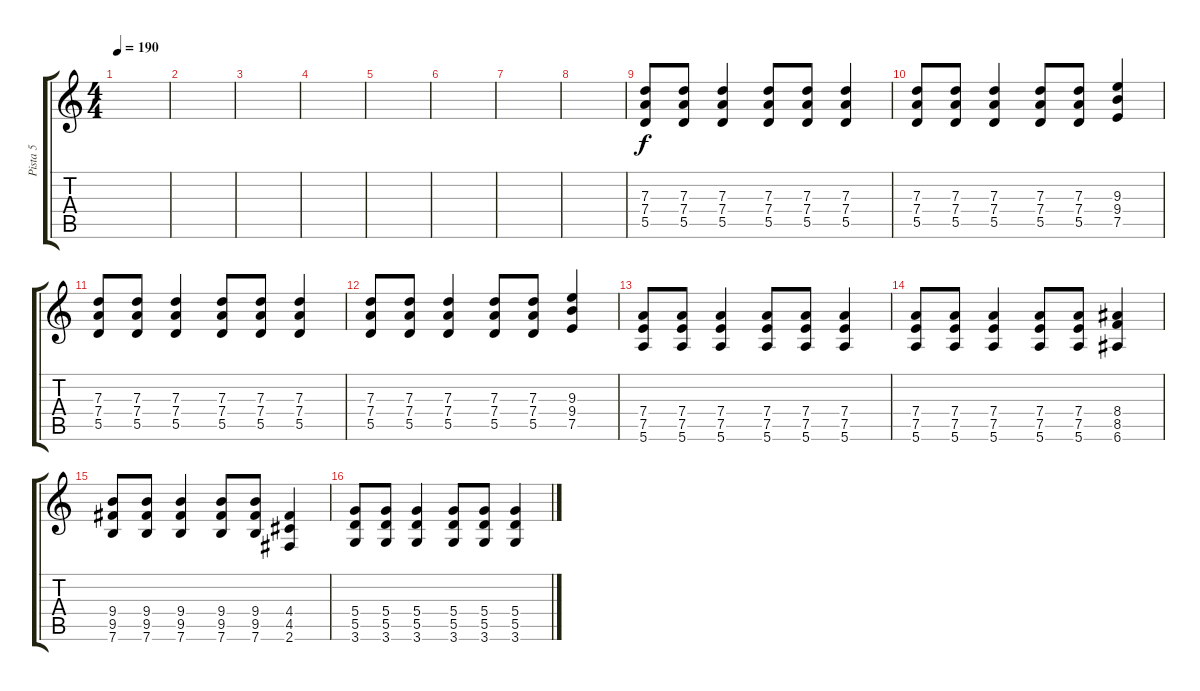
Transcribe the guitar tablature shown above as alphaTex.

\track ("Pista 5" "Pista 5") {mute instrument distortionguitar}
\staff {score tabs}
\tuning (E4 B3 G3 D3 A2 E2) {hide}
\ts (4 4)
\tempo 190
\clef g2
\ks c
|
|
|
|
|
|
|
|
(7.3 7.4 5.5).8 (7.3 7.4 5.5).8 (7.3 7.4 5.5).4 (7.3 7.4 5.5).8 (7.3 7.4 5.5).8 (7.3 7.4 5.5).4 |
(7.3 7.4 5.5).8 (7.3 7.4 5.5).8 (7.3 7.4 5.5).4 (7.3 7.4 5.5).8 (7.3 7.4 5.5).8 (9.3 9.4 7.5).4 |
(7.3 7.4 5.5).8 (7.3 7.4 5.5).8 (7.3 7.4 5.5).4 (7.3 7.4 5.5).8 (7.3 7.4 5.5).8 (7.3 7.4 5.5).4 |
(7.3 7.4 5.5).8 (7.3 7.4 5.5).8 (7.3 7.4 5.5).4 (7.3 7.4 5.5).8 (7.3 7.4 5.5).8 (9.3 9.4 7.5).4 |
(7.4 7.5 5.6).8 (7.4 7.5 5.6).8 (7.4 7.5 5.6).4 (7.4 7.5 5.6).8 (7.4 7.5 5.6).8 (7.4 7.5 5.6).4 |
(7.4 7.5 5.6).8 (7.4 7.5 5.6).8 (7.4 7.5 5.6).4 (7.4 7.5 5.6).8 (7.4 7.5 5.6).8 (8.4 8.5 6.6).4 |
(9.4 9.5 7.6).8 (9.4 9.5 7.6).8 (9.4 9.5 7.6).4 (9.4 9.5 7.6).8 (9.4 9.5 7.6).8 (4.4 4.5 2.6).4 |
(5.4 5.5 3.6).8 (5.4 5.5 3.6).8 (5.4 5.5 3.6).4 (5.4 5.5 3.6).8 (5.4 5.5 3.6).8 (5.4 5.5 3.6).4
